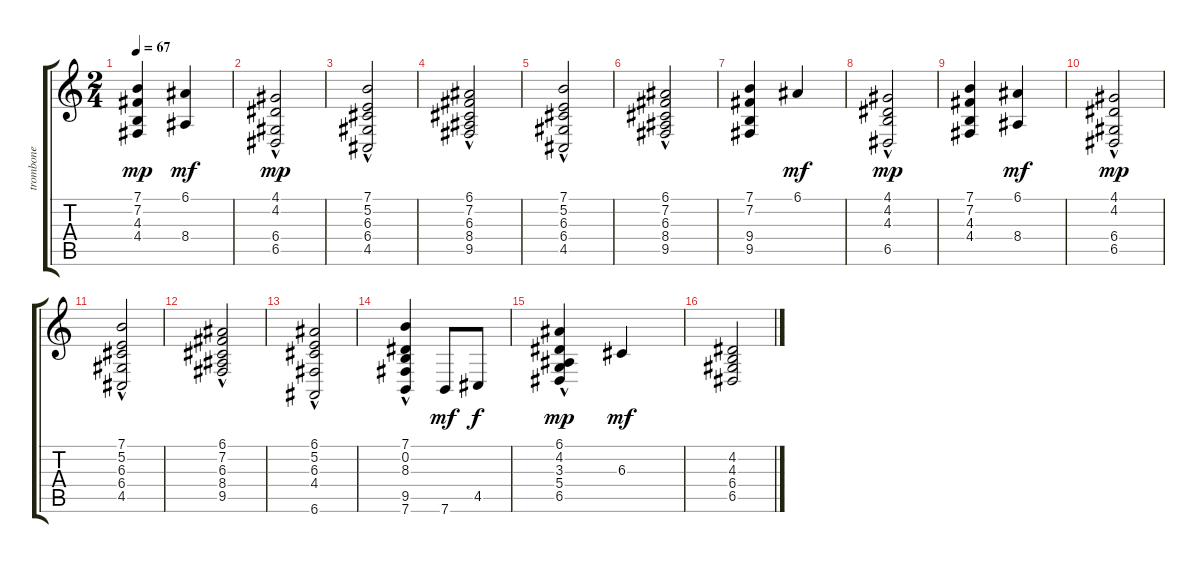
\track ("trombone" "trombone") {instrument trombone}
\staff {score tabs}
\tuning (E4 B3 G3 D3 A2 E2) {hide}
\ts (2 4)
\tempo 67
\clef g2
\ks c
(7.1 7.2 4.3 4.4).4{dy mp} (6.1 8.4).4{dy mf} |
(4.1 4.2 6.4 6.5{hac}).2{dy mp} |
(7.1 5.2 6.3 6.4 4.5{hac}).2 |
(6.1 7.2 6.3 8.4 9.5{hac}).2 |
(7.1 5.2 6.3 6.4 4.5{hac}).2 |
(6.1 7.2 6.3 8.4 9.5{hac}).2 |
(7.1 7.2 9.4 9.5).4 6.1.4{dy mf} |
(4.1 4.2 4.3 6.5{hac}).2{dy mp} |
(7.1 7.2 4.3 4.4).4 (6.1 8.4).4{dy mf} |
(4.1 4.2 6.4 6.5{hac}).2{dy mp} |
(7.1 5.2 6.3 6.4 4.5{hac}).2 |
(6.1 7.2 6.3 8.4 9.5{hac}).2 |
(6.1 5.2 6.3 4.4 6.6{hac}).2 |
(7.1 0.2 8.3 9.5{hac} 7.6{hac}).4 7.6.8{dy mf} 4.5.8{dy f} |
(6.1 4.2 3.3 5.4{hac} 6.5).4{dy mp} 6.3.4{dy mf} |
(4.2 4.3 6.4 6.5).2
